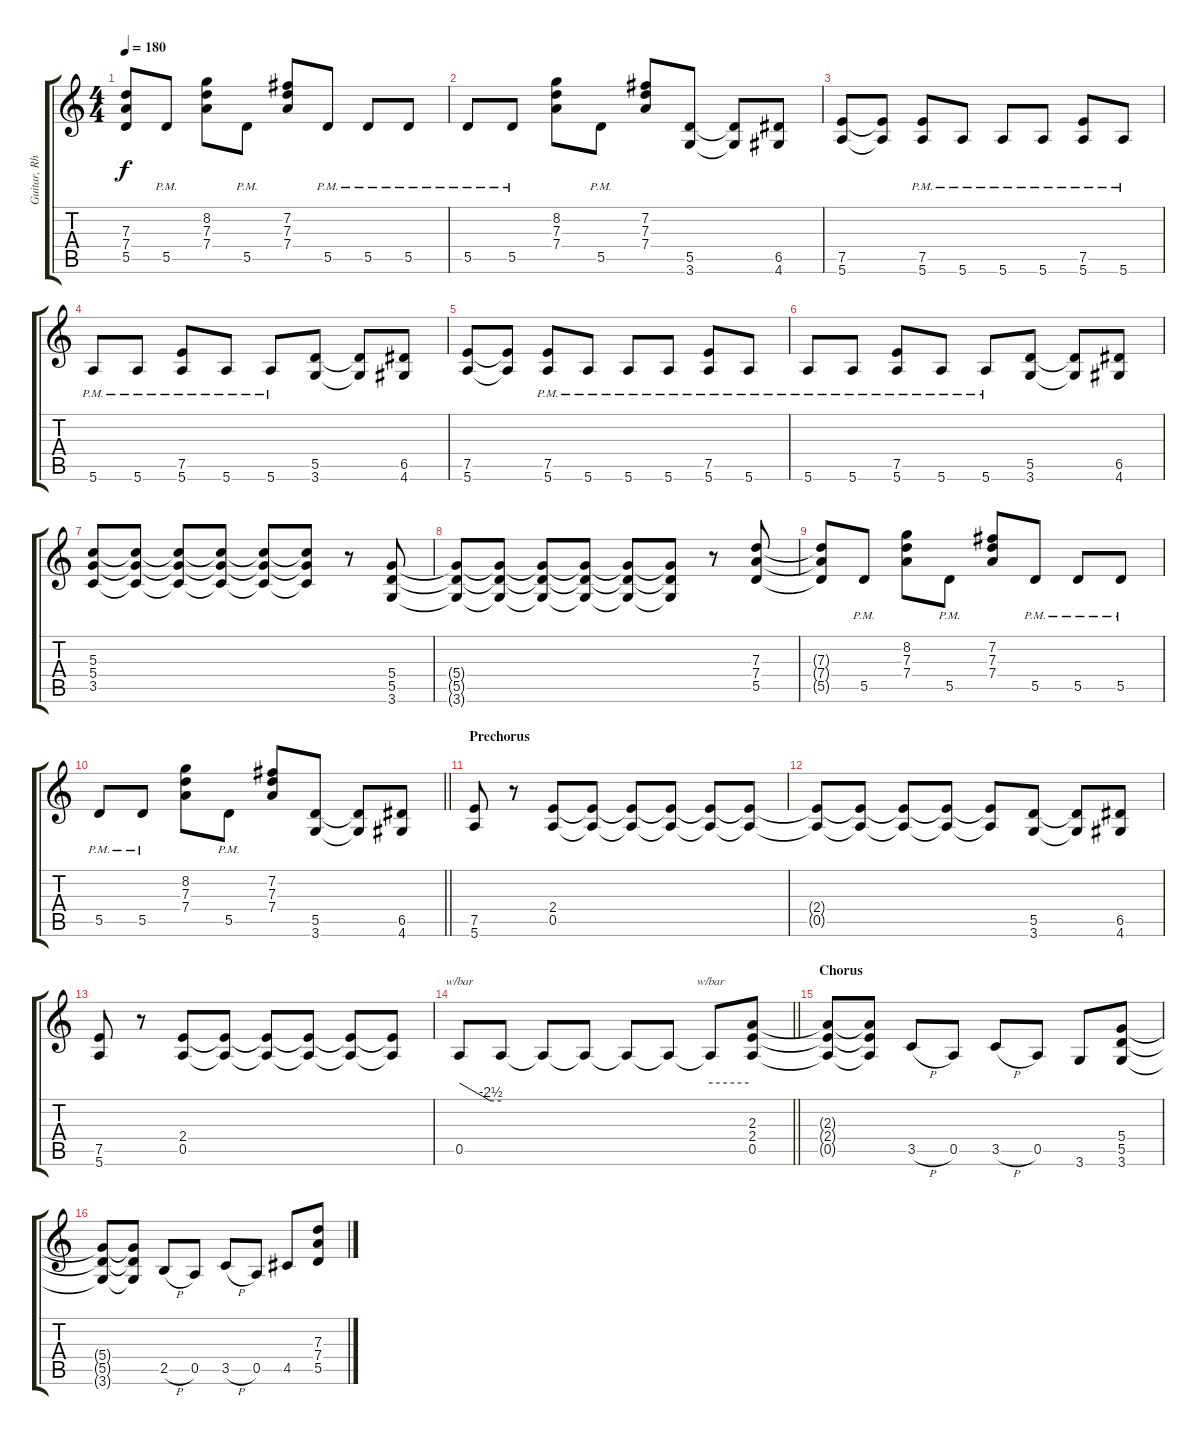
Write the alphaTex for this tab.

\track ("Guitar, Rhythm" "Guitar, Rh") {instrument overdrivenguitar}
\staff {score tabs}
\tuning (E4 B3 G3 D3 A2 E2) {hide}
\ts (4 4)
\tempo 180
\clef g2
\ks c
(7.3{t} 7.4{t} 5.5{t}).8{dy f} 5.5{pm}.8 (8.2 7.3 7.4).8 5.5{pm}.8 (7.2 7.3 7.4).8 5.5{pm}.8 5.5{pm}.8 5.5{pm}.8 |
5.5{pm}.8 5.5{pm}.8 (8.2 7.3 7.4).8 5.5{pm}.8 (7.2 7.3 7.4).8 (5.5 3.6).8 (5.5{t} 3.6{t}).8 (6.5 4.6).8 |
(7.5 5.6).8 (7.5{t} 5.6{t}).8 (7.5{pm} 5.6{pm}).8 5.6{pm}.8 5.6{pm}.8 5.6{pm}.8 (7.5{pm} 5.6{pm}).8 5.6{pm}.8 |
5.6{pm}.8 5.6{pm}.8 (7.5{pm} 5.6{pm}).8 5.6{pm}.8 5.6{pm}.8 (5.5 3.6).8 (5.5{t} 3.6{t}).8 (6.5 4.6).8 |
(7.5 5.6).8 (7.5{t} 5.6{t}).8 (7.5{pm} 5.6{pm}).8 5.6{pm}.8 5.6{pm}.8 5.6{pm}.8 (7.5{pm} 5.6{pm}).8 5.6{pm}.8 |
5.6{pm}.8 5.6{pm}.8 (7.5{pm} 5.6{pm}).8 5.6{pm}.8 5.6{pm}.8 (5.5 3.6).8 (5.5{t} 3.6{t}).8 (6.5 4.6).8 |
(5.3 5.4 3.5).8 (5.3{t} 5.4{t} 3.5{t}).8 (5.3{t} 5.4{t} 3.5{t}).8 (5.3{t} 5.4{t} 3.5{t}).8 (5.3{t} 5.4{t} 3.5{t}).8 (5.3{t} 5.4{t} 3.5{t}).8 r.8 (5.4 5.5 3.6).8 |
(5.4{t} 5.5{t} 3.6{t}).8 (5.4{t} 5.5{t} 3.6{t}).8 (5.4{t} 5.5{t} 3.6{t}).8 (5.4{t} 5.5{t} 3.6{t}).8 (5.4{t} 5.5{t} 3.6{t}).8 (5.4{t} 5.5{t} 3.6{t}).8 r.8 (7.3 7.4 5.5).8 |
(7.3{t} 7.4{t} 5.5{t}).8 5.5{pm}.8 (8.2 7.3 7.4).8 5.5{pm}.8 (7.2 7.3 7.4).8 5.5{pm}.8 5.5{pm}.8 5.5{pm}.8 |
\barLineRight lightlight
5.5{pm}.8 5.5{pm}.8 (8.2 7.3 7.4).8 5.5{pm}.8 (7.2 7.3 7.4).8 (5.5 3.6).8 (5.5{t} 3.6{t}).8 (6.5 4.6).8 |
\section ("" "Prechorus")
(7.5 5.6).8 r.8 (2.4 0.5).8 (2.4{t} 0.5{t}).8 (2.4{t} 0.5{t}).8 (2.4{t} 0.5{t}).8 (2.4{t} 0.5{t}).8 (2.4{t} 0.5{t}).8 |
(2.4{t} 0.5{t}).8 (2.4{t} 0.5{t}).8 (2.4{t} 0.5{t}).8 (2.4{t} 0.5{t}).8 (2.4{t} 0.5{t}).8 (5.5 3.6).8 (5.5{t} 3.6{t}).8 (6.5 4.6).8 |
(7.5 5.6).8 r.8 (2.4 0.5).8 (2.4{t} 0.5{t}).8 (2.4{t} 0.5{t}).8 (2.4{t} 0.5{t}).8 (2.4{t} 0.5{t}).8 (2.4{t} 0.5{t}).8 |
\barLineRight lightlight
0.5.8{tbe (custom default 0 0 45 -10 60 -10)} 0.5{t}.8 0.5{t}.8 0.5{t}.8 0.5{t}.8 0.5{t}.8 0.5{t}.8{tbe (hold default 0 0 60 0)} (2.3 2.4 0.5).8 |
\section ("" "Chorus")
(2.3{t} 2.4{t} 0.5{t}).8 (2.3{t} 2.4{t} 0.5{t}).8 3.5{h}.8 0.5.8 3.5{h}.8 0.5.8 3.6.8 (5.4 5.5 3.6).8 |
(5.4{t} 5.5{t} 3.6{t}).8 (5.4{t} 5.5{t} 3.6{t}).8 2.5{h}.8 0.5.8 3.5{h}.8 0.5.8 4.5.8 (7.3 7.4 5.5).8
